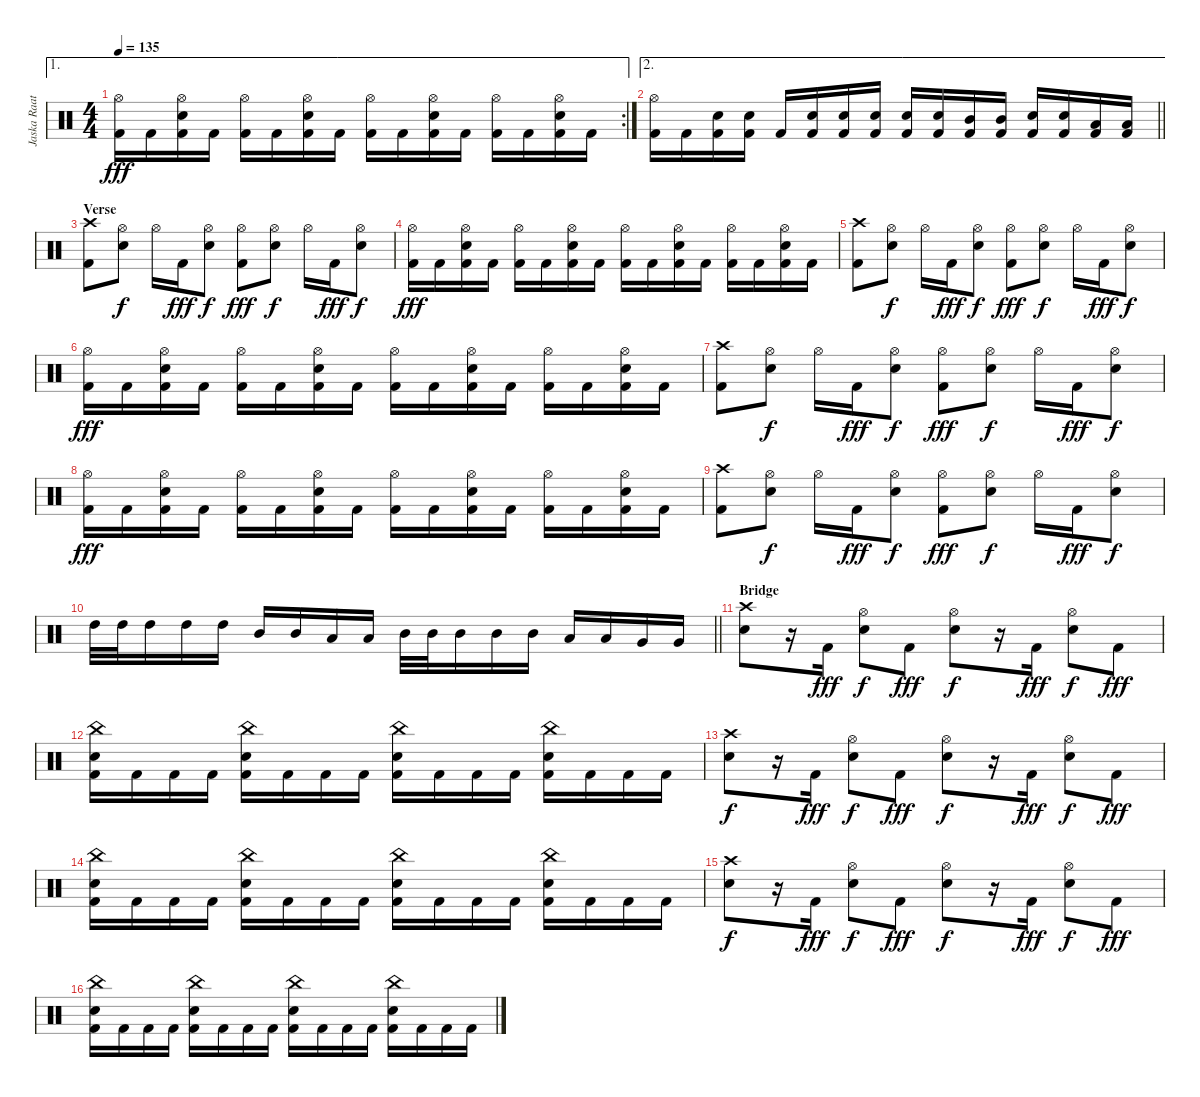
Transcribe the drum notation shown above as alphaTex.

\track ("Jaska Raatikainen" "Jaska Raat") {instrument percussion}
\staff {score}
\articulation defaults
\ae 1
\rc 2
\ts (4 4)
\tempo 135
\clef neutral
\ks c
("Hi-Hat (open)" "Kick (hit) 2").16{dy fff} "Kick (hit) 2".16 ("Hi-Hat (open)" "Electric Snare (hit)" "Kick (hit) 2").16 "Kick (hit) 2".16 ("Hi-Hat (open)" "Kick (hit) 2").16 "Kick (hit) 2".16 ("Hi-Hat (open)" "Electric Snare (hit)" "Kick (hit) 2").16 "Kick (hit) 2".16 ("Hi-Hat (open)" "Kick (hit) 2").16 "Kick (hit) 2".16 ("Hi-Hat (open)" "Electric Snare (hit)" "Kick (hit) 2").16 "Kick (hit) 2".16 ("Hi-Hat (open)" "Kick (hit) 2").16 "Kick (hit) 2".16 ("Hi-Hat (open)" "Electric Snare (hit)" "Kick (hit) 2").16 "Kick (hit) 2".16 |
\ae 2
\barLineRight lightlight
("Hi-Hat (open)" "Kick (hit) 2").16 "Kick (hit) 2".16 ("Electric Snare (hit)" "Kick (hit) 2").16 ("Electric Snare (hit)" "Kick (hit) 2").16 "Kick (hit) 2".16 ("Electric Snare (hit)" "Kick (hit) 2").16 ("Electric Snare (hit)" "Kick (hit) 2").16 ("Electric Snare (hit)" "Kick (hit) 2").16 ("Electric Snare (hit)" "Kick (hit) 2").16 ("Electric Snare (hit)" "Kick (hit) 2").16 ("Mid Tom (hit)" "Kick (hit) 2").16 ("Mid Tom (hit)" "Kick (hit) 2").16 ("Electric Snare (hit)" "Kick (hit) 2").16 ("Electric Snare (hit)" "Kick (hit) 2").16 ("Low Tom (hit)" "Kick (hit) 2").16 ("Low Tom (hit)" "Kick (hit) 2").16 |
\section ("" "Verse")
("Crash high (hit)" "Kick (hit) 2").8 ("Hi-Hat (open)" "Electric Snare (hit)").8{dy f} "Hi-Hat (open)".16 "Kick (hit) 2".16{dy fff} ("Hi-Hat (open)" "Electric Snare (hit)").8{dy f} ("Hi-Hat (open)" "Kick (hit) 2").8{dy fff} ("Hi-Hat (open)" "Electric Snare (hit)").8{dy f} "Hi-Hat (open)".16 "Kick (hit) 2".16{dy fff} ("Hi-Hat (open)" "Electric Snare (hit)").8{dy f} |
("Hi-Hat (open)" "Kick (hit) 2").16{dy fff} "Kick (hit) 2".16 ("Hi-Hat (open)" "Electric Snare (hit)" "Kick (hit) 2").16 "Kick (hit) 2".16 ("Hi-Hat (open)" "Kick (hit) 2").16 "Kick (hit) 2".16 ("Hi-Hat (open)" "Electric Snare (hit)" "Kick (hit) 2").16 "Kick (hit) 2".16 ("Hi-Hat (open)" "Kick (hit) 2").16 "Kick (hit) 2".16 ("Hi-Hat (open)" "Electric Snare (hit)" "Kick (hit) 2").16 "Kick (hit) 2".16 ("Hi-Hat (open)" "Kick (hit) 2").16 "Kick (hit) 2".16 ("Hi-Hat (open)" "Electric Snare (hit)" "Kick (hit) 2").16 "Kick (hit) 2".16 |
("Crash high (hit)" "Kick (hit) 2").8 ("Hi-Hat (open)" "Electric Snare (hit)").8{dy f} "Hi-Hat (open)".16 "Kick (hit) 2".16{dy fff} ("Hi-Hat (open)" "Electric Snare (hit)").8{dy f} ("Hi-Hat (open)" "Kick (hit) 2").8{dy fff} ("Hi-Hat (open)" "Electric Snare (hit)").8{dy f} "Hi-Hat (open)".16 "Kick (hit) 2".16{dy fff} ("Hi-Hat (open)" "Electric Snare (hit)").8{dy f} |
("Hi-Hat (open)" "Kick (hit) 2").16{dy fff} "Kick (hit) 2".16 ("Hi-Hat (open)" "Electric Snare (hit)" "Kick (hit) 2").16 "Kick (hit) 2".16 ("Hi-Hat (open)" "Kick (hit) 2").16 "Kick (hit) 2".16 ("Hi-Hat (open)" "Electric Snare (hit)" "Kick (hit) 2").16 "Kick (hit) 2".16 ("Hi-Hat (open)" "Kick (hit) 2").16 "Kick (hit) 2".16 ("Hi-Hat (open)" "Electric Snare (hit)" "Kick (hit) 2").16 "Kick (hit) 2".16 ("Hi-Hat (open)" "Kick (hit) 2").16 "Kick (hit) 2".16 ("Hi-Hat (open)" "Electric Snare (hit)" "Kick (hit) 2").16 "Kick (hit) 2".16 |
("Crash high (hit)" "Kick (hit) 2").8 ("Hi-Hat (open)" "Electric Snare (hit)").8{dy f} "Hi-Hat (open)".16 "Kick (hit) 2".16{dy fff} ("Hi-Hat (open)" "Electric Snare (hit)").8{dy f} ("Hi-Hat (open)" "Kick (hit) 2").8{dy fff} ("Hi-Hat (open)" "Electric Snare (hit)").8{dy f} "Hi-Hat (open)".16 "Kick (hit) 2".16{dy fff} ("Hi-Hat (open)" "Electric Snare (hit)").8{dy f} |
("Hi-Hat (open)" "Kick (hit) 2").16{dy fff} "Kick (hit) 2".16 ("Hi-Hat (open)" "Electric Snare (hit)" "Kick (hit) 2").16 "Kick (hit) 2".16 ("Hi-Hat (open)" "Kick (hit) 2").16 "Kick (hit) 2".16 ("Hi-Hat (open)" "Electric Snare (hit)" "Kick (hit) 2").16 "Kick (hit) 2".16 ("Hi-Hat (open)" "Kick (hit) 2").16 "Kick (hit) 2".16 ("Hi-Hat (open)" "Electric Snare (hit)" "Kick (hit) 2").16 "Kick (hit) 2".16 ("Hi-Hat (open)" "Kick (hit) 2").16 "Kick (hit) 2".16 ("Hi-Hat (open)" "Electric Snare (hit)" "Kick (hit) 2").16 "Kick (hit) 2".16 |
("Crash high (hit)" "Kick (hit) 2").8 ("Hi-Hat (open)" "Electric Snare (hit)").8{dy f} "Hi-Hat (open)".16 "Kick (hit) 2".16{dy fff} ("Hi-Hat (open)" "Electric Snare (hit)").8{dy f} ("Hi-Hat (open)" "Kick (hit) 2").8{dy fff} ("Hi-Hat (open)" "Electric Snare (hit)").8{dy f} "Hi-Hat (open)".16 "Kick (hit) 2".16{dy fff} ("Hi-Hat (open)" "Electric Snare (hit)").8{dy f} |
\barLineRight lightlight "High Tom (hit)".32 "High Tom (hit)".32 "High Tom (hit)".16 "High Tom (hit)".16 "High Tom (hit)".16 "Mid Tom (hit)".16 "Mid Tom (hit)".16 "Low Tom (hit)".16 "Low Tom (hit)".16 "Mid Tom (hit)".32 "Mid Tom (hit)".32 "Mid Tom (hit)".16 "Mid Tom (hit)".16 "Mid Tom (hit)".16 "Low Tom (hit)".16 "Low Tom (hit)".16 "Very Low Tom (hit)".16 "Very Low Tom (hit)".16
|
\section ("" "Bridge")
("Crash high (hit)" "Electric Snare (hit)").8 r.16 "Kick (hit) 2".16{dy fff} ("Hi-Hat (open)" "Electric Snare (hit)").8{dy f} "Kick (hit) 2".8{dy fff} ("Hi-Hat (open)" "Electric Snare (hit)").8{dy f} r.16 "Kick (hit) 2".16{dy fff} ("Hi-Hat (open)" "Electric Snare (hit)").8{dy f} "Kick (hit) 2".8{dy fff} |
("China (hit)" "Electric Snare (hit)" "Kick (hit) 2").16 "Kick (hit) 2".16 "Kick (hit) 2".16 "Kick (hit) 2".16 ("China (hit)" "Electric Snare (hit)" "Kick (hit) 2").16 "Kick (hit) 2".16 "Kick (hit) 2".16 "Kick (hit) 2".16 ("China (hit)" "Electric Snare (hit)" "Kick (hit) 2").16 "Kick (hit) 2".16 "Kick (hit) 2".16 "Kick (hit) 2".16 ("China (hit)" "Electric Snare (hit)" "Kick (hit) 2").16 "Kick (hit) 2".16 "Kick (hit) 2".16 "Kick (hit) 2".16 |
("Crash high (hit)" "Electric Snare (hit)").8{dy f} r.16 "Kick (hit) 2".16{dy fff} ("Hi-Hat (open)" "Electric Snare (hit)").8{dy f} "Kick (hit) 2".8{dy fff} ("Hi-Hat (open)" "Electric Snare (hit)").8{dy f} r.16 "Kick (hit) 2".16{dy fff} ("Hi-Hat (open)" "Electric Snare (hit)").8{dy f} "Kick (hit) 2".8{dy fff} |
("China (hit)" "Electric Snare (hit)" "Kick (hit) 2").16 "Kick (hit) 2".16 "Kick (hit) 2".16 "Kick (hit) 2".16 ("China (hit)" "Electric Snare (hit)" "Kick (hit) 2").16 "Kick (hit) 2".16 "Kick (hit) 2".16 "Kick (hit) 2".16 ("China (hit)" "Electric Snare (hit)" "Kick (hit) 2").16 "Kick (hit) 2".16 "Kick (hit) 2".16 "Kick (hit) 2".16 ("China (hit)" "Electric Snare (hit)" "Kick (hit) 2").16 "Kick (hit) 2".16 "Kick (hit) 2".16 "Kick (hit) 2".16 |
("Crash high (hit)" "Electric Snare (hit)").8{dy f} r.16 "Kick (hit) 2".16{dy fff} ("Hi-Hat (open)" "Electric Snare (hit)").8{dy f} "Kick (hit) 2".8{dy fff} ("Hi-Hat (open)" "Electric Snare (hit)").8{dy f} r.16 "Kick (hit) 2".16{dy fff} ("Hi-Hat (open)" "Electric Snare (hit)").8{dy f} "Kick (hit) 2".8{dy fff} |
("China (hit)" "Electric Snare (hit)" "Kick (hit) 2").16 "Kick (hit) 2".16 "Kick (hit) 2".16 "Kick (hit) 2".16 ("China (hit)" "Electric Snare (hit)" "Kick (hit) 2").16 "Kick (hit) 2".16 "Kick (hit) 2".16 "Kick (hit) 2".16 ("China (hit)" "Electric Snare (hit)" "Kick (hit) 2").16 "Kick (hit) 2".16 "Kick (hit) 2".16 "Kick (hit) 2".16 ("China (hit)" "Electric Snare (hit)" "Kick (hit) 2").16 "Kick (hit) 2".16 "Kick (hit) 2".16 "Kick (hit) 2".16
